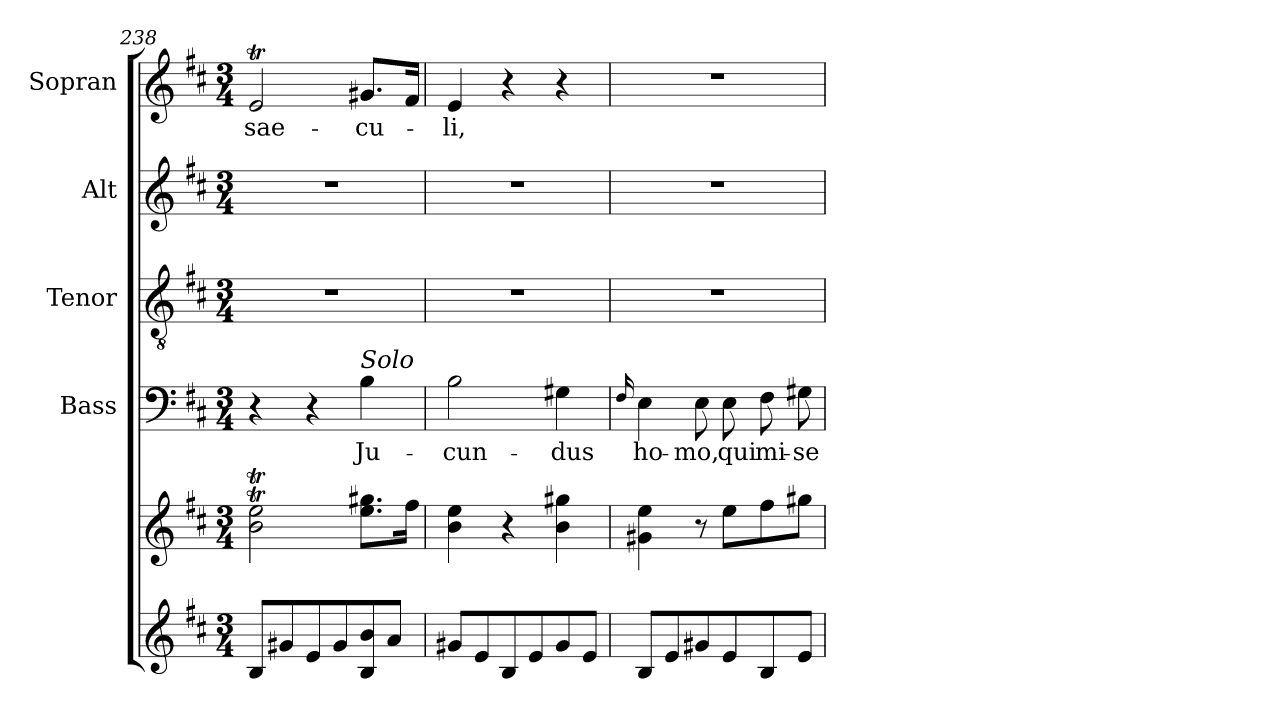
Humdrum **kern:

**kern	**kern	**kern	**text	**kern	**kern	**kern	**text
*part5	*part5	*part4	*part4	*part3	*part2	*part1	*part1
*staff6	*staff5	*staff4	*staff4	*staff3	*staff2	*staff1	*staff1
*	*	*I"Bass	*	*I"Tenor	*I"Alt	*I"Sopran	*
*	*	*I'B.	*	*I'T.	*I'A.	*I'S.	*
*clefG2	*clefG2	*clefF4	*	*clefGv2	*clefG2	*clefG2	*
*k[f#c#]	*k[f#c#]	*k[f#c#]	*	*k[f#c#]	*k[f#c#]	*k[f#c#]	*
*D:	*D:	*D:	*	*D:	*D:	*D:	*
*M3/4	*M3/4	*M3/4	*	*M3/4	*M3/4	*M3/4	*
=238	=238	=238	=238	=238	=238	=238	=238
!	!	!	!	!	!	!	!LO:LY:b
8B/L	2b\T 2ee\T	4r	.	2.r	2.r	2eT/	sae-
8g#X/	.	.	.	.	.	.	.
8e/	.	4r	.	.	.	.	.
8g#/	.	.	.	.	.	.	.
!	!	!LO:TX:a:i:t=Solo	!	!	!	!	!
!	!	!	!LO:LY:b	!	!	!	!LO:LY:b
8B/ 8b/	8.ee\ 8.gg#X\L	4B\	Ju-	.	.	8.g#X/L	-cu-
8a/J	.	.	.	.	.	.	.
.	16ff#\Jk	.	.	.	.	16f#/Jk	.
=239	=239	=239	=239	=239	=239	=239	=239
!	!	!	!LO:LY:b	!	!	!	!LO:LY:b
8g#X/L	4b\ 4ee\	2B\	-cun-	2.r	2.r	4e/	-li,
8e/	.	.	.	.	.	.	.
8B/	4r	.	.	.	.	4r	.
8e/	.	.	.	.	.	.	.
!	!	!	!LO:LY:b	!	!	!	!
8g#/	4b\ 4gg#X\	4G#X\	-dus	.	.	4r	.
8e/J	.	.	.	.	.	.	.
=240	=240	=240	=240	=240	=240	=240	=240
.	.	16qqF#/	.	.	.	.	.
!	!	!	!LO:LY:b	!	!	!	!
8B/L	4g#X\ 4ee\	4E\	ho-	2.r	2.r	2.r	.
8e/	.	.	.	.	.	.	.
!	!	!	!LO:LY:b	!	!	!	!
8g#X/	8r	8E\	-mo,	.	.	.	.
!	!	!	!LO:LY:b	!	!	!	!
8e/	8ee\L	8E\	qui	.	.	.	.
!	!	!	!LO:LY:b	!	!	!	!
8B/	8ff#\	8F#\	mi-	.	.	.	.
!	!	!	!LO:LY:b	!	!	!	!
8e/J	8gg#X\J	8G#X\	-se-	.	.	.	.
=	=	=	=	=	=	=	=
*-	*-	*-	*-	*-	*-	*-	*-
